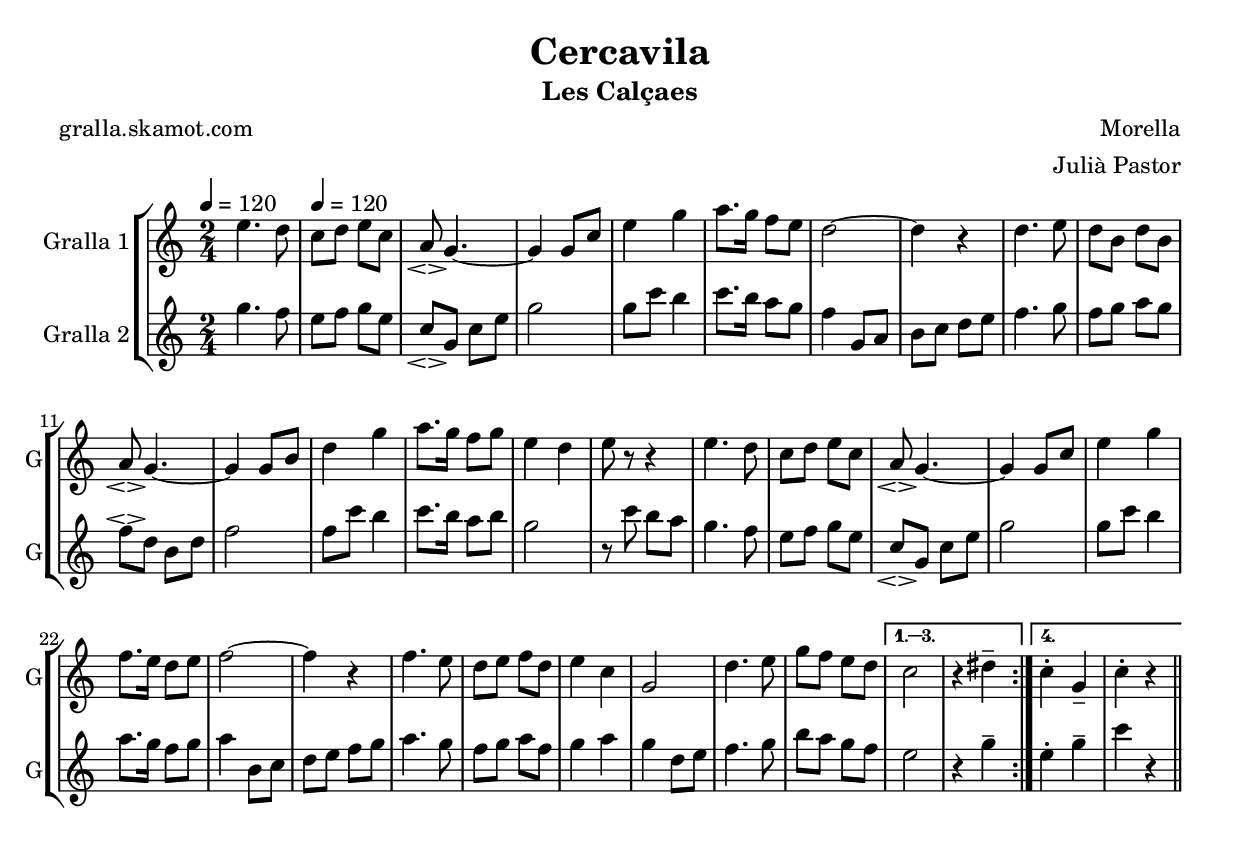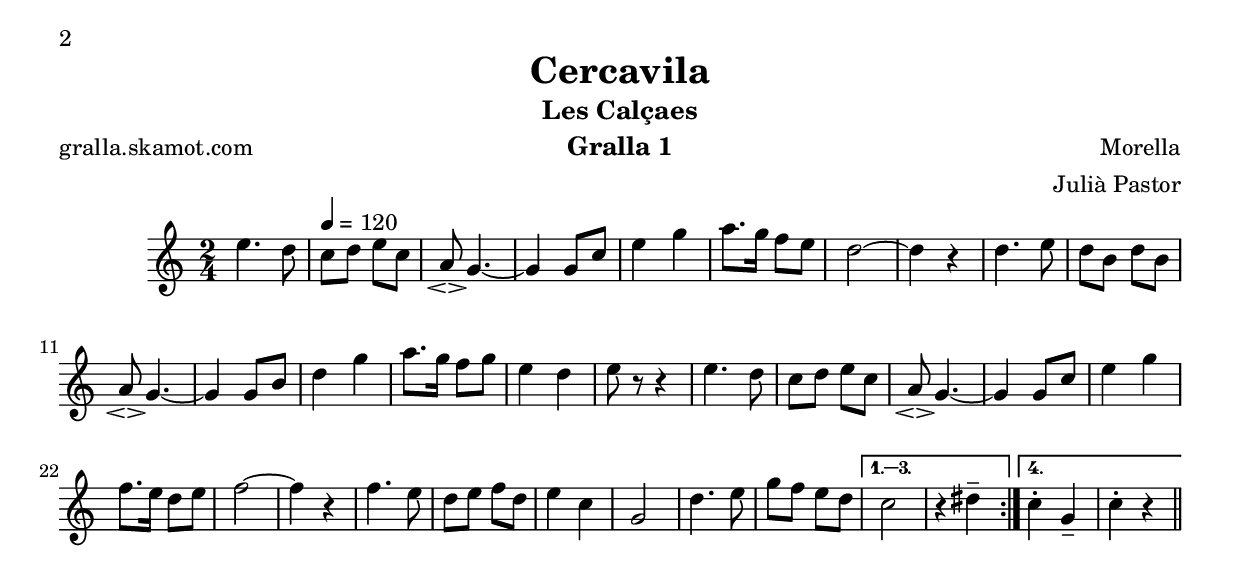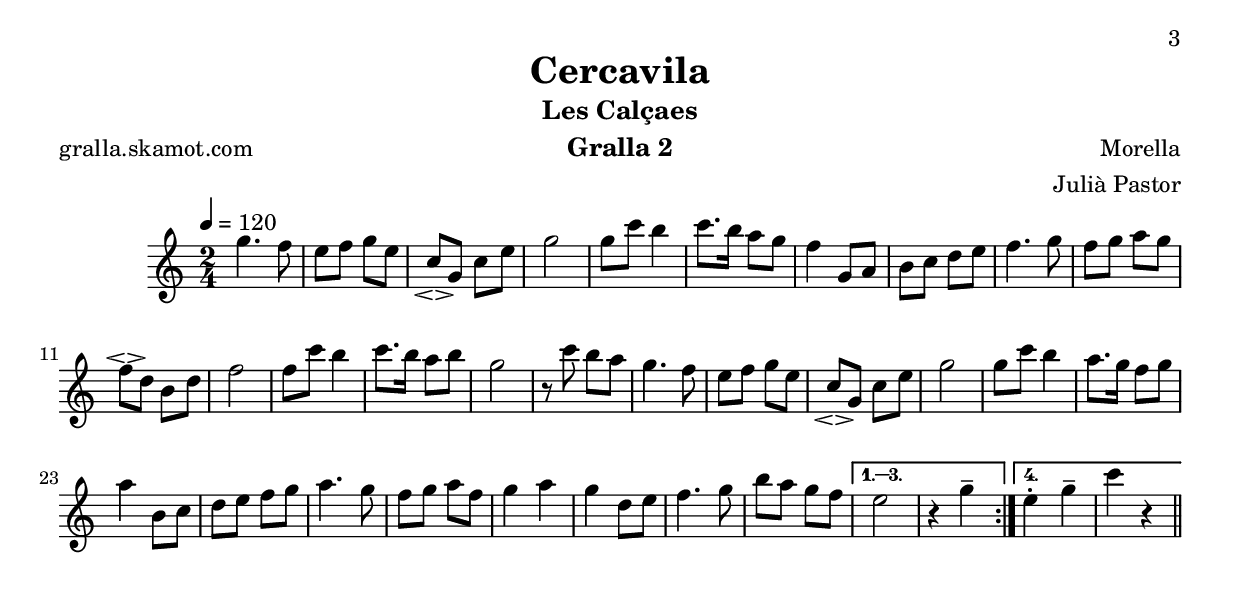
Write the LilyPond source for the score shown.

\version "2.16.2"

\header {
  dedication=""
  title="Cercavila"
  subtitle="Les Calçaes"
  subsubtitle=""
  poet="gralla.skamot.com"
  meter=""
  piece=""
  composer="Morella"
  arranger="Julià Pastor"
  opus=""
  instrument=""
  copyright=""
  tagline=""
}

liniaroAa =
\relative e''
{
  \clef treble
  \key c \major
  \time 2/4
  \repeat volta 4 { e4. d8 \tempo 4 = 120  |
  c8 d e c  |
  a8 \espressivo g4. ~  |
  g4 g8 c  |
  %05
  e4 g  |
  a8. g16 f8 e  |
  d2 ~  |
  d4 r  |
  d4. e8  |
  %10
  d8 b d b  |
  a8 \espressivo g4. ~  |
  g4 g8 b  |
  d4 g  |
  a8. g16 f8 g  |
  %15
  e4 d  |
  e8 r r4  | % kompletite
  e4. d8  |
  c8 d e c  |
  a8 \espressivo g4. ~  |
  %20
  g4 g8 c  |
  e4 g  |
  f8. e16 d8 e  |
  f2 ~  |
  f4 r  |
  %25
  f4. e8  |
  d8 e f d  |
  e4 c  |
  g2  |
  d'4. e8  |
  %30
  g8 f e d }
  \alternative { { c2  |
  r4 dis -- }
  { c4 -. g --  |
  c4 -. -. r } } \bar "||"
}

liniaroAb =
\relative g''
{
  \tempo 4 = 120
  \clef treble
  \key c \major
  \time 2/4
  \repeat volta 4 { g4. f8  |
  e8 f g e  |
  c8 \espressivo g c e  |
  g2  |
  %05
  g8 c b4  |
  c8. b16 a8 g  |
  f4 g,8 a  |
  b8 c d e  |
  f4. g8  |
  %10
  f8 g a g  |
  f8 \espressivo d b d  |
  f2  |
  f8 c' b4  |
  c8. b16 a8 b  |
  %15
  g2  |
  r8 c b a  |
  g4. f8  |
  e8 f g e  |
  c8 \espressivo g c e  |
  %20
  g2  |
  g8 c b4  |
  a8. g16 f8 g  |
  a4 b,8 c  |
  d8 e f g  |
  %25
  a4. g8  |
  f8 g a f  |
  g4 a  |
  g4 d8 e  |
  f4. g8  |
  %30
  b8 a g f }
  \alternative { { e2  |
  r4 g -- }
  { e4 -. g --  |
  c4 r } } \bar "||"
}

\bookpart {
  \score {
    \new StaffGroup {
      \override Score.RehearsalMark.self-alignment-X = #LEFT
      <<
        \new Staff \with {instrumentName = #"Gralla 1" shortInstrumentName = #"G"} \liniaroAa
        \new Staff \with {instrumentName = #"Gralla 2" shortInstrumentName = #"G"} \liniaroAb
      >>
    }
    \layout {}
  }
  \score { \unfoldRepeats
    \new StaffGroup {
      \override Score.RehearsalMark.self-alignment-X = #LEFT
      <<
        \new Staff \with {instrumentName = #"Gralla 1" shortInstrumentName = #"G"} \liniaroAa
        \new Staff \with {instrumentName = #"Gralla 2" shortInstrumentName = #"G"} \liniaroAb
      >>
    }
    \midi {
      \set Staff.midiInstrument = "oboe"
      \set DrumStaff.midiInstrument = "drums"
    }
  }
}

\bookpart {
  \header {instrument="Gralla 1"}
  \score {
    \new StaffGroup {
      \override Score.RehearsalMark.self-alignment-X = #LEFT
      <<
        \new Staff \liniaroAa
      >>
    }
    \layout {}
  }
  \score { \unfoldRepeats
    \new StaffGroup {
      \override Score.RehearsalMark.self-alignment-X = #LEFT
      <<
        \new Staff \liniaroAa
      >>
    }
    \midi {
      \set Staff.midiInstrument = "oboe"
      \set DrumStaff.midiInstrument = "drums"
    }
  }
}

\bookpart {
  \header {instrument="Gralla 2"}
  \score {
    \new StaffGroup {
      \override Score.RehearsalMark.self-alignment-X = #LEFT
      <<
        \new Staff \liniaroAb
      >>
    }
    \layout {}
  }
  \score { \unfoldRepeats
    \new StaffGroup {
      \override Score.RehearsalMark.self-alignment-X = #LEFT
      <<
        \new Staff \liniaroAb
      >>
    }
    \midi {
      \set Staff.midiInstrument = "oboe"
      \set DrumStaff.midiInstrument = "drums"
    }
  }
}

